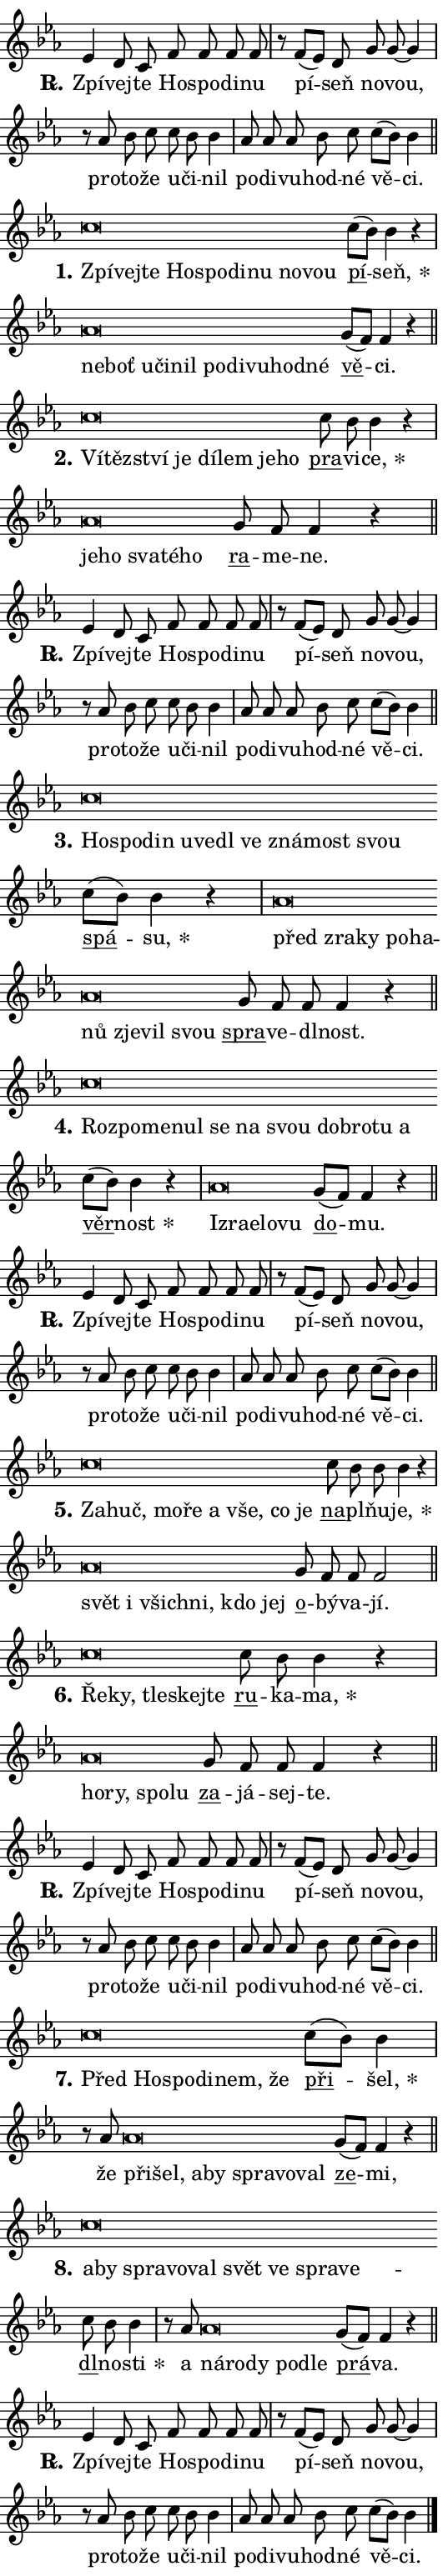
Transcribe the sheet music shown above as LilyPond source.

\version "2.24.0"
\header { tagline = "" }
\paper {
  indent = 0\cm
  top-margin = 0\cm
  right-margin = 0.13\cm % to fit lyric hyphens
  bottom-margin = 0\cm
  left-margin = 0\cm
  paper-width = 9\cm
  page-breaking = #ly:one-page-breaking
  system-system-spacing.basic-distance = #11
  score-system-spacing.basic-distance = #11
  ragged-last = ##f
}


%% Author: Thomas Morley
%% https://lists.gnu.org/archive/html/lilypond-user/2020-05/msg00002.html
#(define (line-position grob)
"Returns position of @var[grob} in current system:
   @code{'start}, if at first time-step
   @code{'end}, if at last time-step
   @code{'middle} otherwise
"
  (let* ((col (ly:item-get-column grob))
         (ln (ly:grob-object col 'left-neighbor))
         (rn (ly:grob-object col 'right-neighbor))
         (col-to-check-left (if (ly:grob? ln) ln col))
         (col-to-check-right (if (ly:grob? rn) rn col))
         (break-dir-left
           (and
             (ly:grob-property col-to-check-left 'non-musical #f)
             (ly:item-break-dir col-to-check-left)))
         (break-dir-right
           (and
             (ly:grob-property col-to-check-right 'non-musical #f)
             (ly:item-break-dir col-to-check-right))))
        (cond ((eqv? 1 break-dir-left) 'start)
              ((eqv? -1 break-dir-right) 'end)
              (else 'middle))))

#(define (tranparent-at-line-position vctor)
  (lambda (grob)
  "Relying on @code{line-position} select the relevant enry from @var{vctor}.
Used to determine transparency,"
    (case (line-position grob)
      ((end) (not (vector-ref vctor 0)))
      ((middle) (not (vector-ref vctor 1)))
      ((start) (not (vector-ref vctor 2))))))

noteHeadBreakVisibility =
#(define-music-function (break-visibility)(vector?)
"Makes @code{NoteHead}s transparent relying on @var{break-visibility}"
#{
  \override NoteHead.transparent =
    #(tranparent-at-line-position break-visibility)
#})

#(define delete-ledgers-for-transparent-note-heads
  (lambda (grob)
    "Reads whether a @code{NoteHead} is transparent.
If so this @code{NoteHead} is removed from @code{'note-heads} from
@var{grob}, which is supposed to be @code{LedgerLineSpanner}.
As a result ledgers are not printed for this @code{NoteHead}"
    (let* ((nhds-array (ly:grob-object grob 'note-heads))
           (nhds-list
             (if (ly:grob-array? nhds-array)
                 (ly:grob-array->list nhds-array)
                 '()))
           ;; Relies on the transparent-property being done before
           ;; Staff.LedgerLineSpanner.after-line-breaking is executed.
           ;; This is fragile ...
           (to-keep
             (remove
               (lambda (nhd)
                 (ly:grob-property nhd 'transparent #f))
               nhds-list)))
      ;; TODO find a better method to iterate over grob-arrays, similiar
      ;; to filter/remove etc for lists
      ;; For now rebuilt from scratch
      (set! (ly:grob-object grob 'note-heads)  '())
      (for-each
        (lambda (nhd)
          (ly:pointer-group-interface::add-grob grob 'note-heads nhd))
        to-keep))))

squashNotes = {
  \override NoteHead.X-extent = #'(-0.2 . 0.2)
  \override NoteHead.Y-extent = #'(-0.75 . 0)
  \override NoteHead.stencil =
    #(lambda (grob)
       (let ((pos (ly:grob-property grob 'staff-position)))
         (begin
           (if (< pos -7) (display "ERROR: Lower brevis then expected\n") (display ""))
           (if (<= pos -6) ly:text-interface::print ly:note-head::print))))
}
unSquashNotes = {
  \revert NoteHead.X-extent
  \revert NoteHead.Y-extent
  \revert NoteHead.stencil
}

hideNotes = \noteHeadBreakVisibility #begin-of-line-visible
unHideNotes = \noteHeadBreakVisibility #all-visible

% work-around for resetting accidentals
% https://lilypond.org/doc/v2.23/Documentation/notation/displaying-rhythms#unmetered-music
cadenzaMeasure = {
  \cadenzaOff
  \partial 1024 s1024
  \cadenzaOn
}

#(define-markup-command (accent layout props text) (markup?)
  "Underline accented syllable"
  (interpret-markup layout props
    #{\markup \override #'(offset . 4.3) \underline { #text }#}))

responsum = \markup \concat {
  "R" \hspace #-1.05 \path #0.1 #'((moveto 0 0.07) (lineto 0.9 0.8)) \hspace #0.05 "."
}

spaceSize = #0.6828661417322834 % exact space size for TeX Gyre Schola

\layout {
  \context {
    \Staff
    \remove "Time_signature_engraver"
    \override LedgerLineSpanner.after-line-breaking = #delete-ledgers-for-transparent-note-heads
  }
  \context {
    \Lyrics {
      \override LyricSpace.minimum-distance = \spaceSize
      \override LyricText.font-name = #"TeX Gyre Schola"
      \override LyricText.font-size = 1
      \override StanzaNumber.font-name = #"TeX Gyre Schola Bold"
      \override StanzaNumber.font-size = 1
    }
  }
  \context {
    \Score 
    \override NoteHead.text =
      #(lambda (grob) 
        (let ((pos (ly:grob-property grob 'staff-position)))
          #{\markup {
            \combine
              \halign #-0.55 \raise #(if (= pos -6) 0 0.5) \override #'(thickness . 2) \draw-line #'(3.2 . 0)
              \musicglyph "noteheads.sM1"
          }#}))
  }
}

% magnetic-lyrics.ily
%
%   written by
%     Jean Abou Samra <jean@abou-samra.fr>
%     Werner Lemberg <wl@gnu.org>
%
%   adapted by
%     Jiri Hon <jiri.hon@gmail.com>
%
% Version 2022-Apr-15

% https://www.mail-archive.com/lilypond-user@gnu.org/msg149350.html

#(define (Left_hyphen_pointer_engraver context)
   "Collect syllable-hyphen-syllable occurrences in lyrics and store
them in properties.  This engraver only looks to the left.  For
example, if the lyrics input is @code{foo -- bar}, it does the
following.

@itemize @bullet
@item
Set the @code{text} property of the @code{LyricHyphen} grob between
@q{foo} and @q{bar} to @code{foo}.

@item
Set the @code{left-hyphen} property of the @code{LyricText} grob with
text @q{foo} to the @code{LyricHyphen} grob between @q{foo} and
@q{bar}.
@end itemize

Use this auxiliary engraver in combination with the
@code{lyric-@/text::@/apply-@/magnetic-@/offset!} hook."
   (let ((hyphen #f)
         (text #f))
     (make-engraver
      (acknowledgers
       ((lyric-syllable-interface engraver grob source-engraver)
        (set! text grob)))
      (end-acknowledgers
       ((lyric-hyphen-interface engraver grob source-engraver)
        ;(when (not (grob::has-interface grob 'lyric-space-interface))
          (set! hyphen grob)));)
      ((stop-translation-timestep engraver)
       (when (and text hyphen)
         (ly:grob-set-object! text 'left-hyphen hyphen))
       (set! text #f)
       (set! hyphen #f)))))

#(define (lyric-text::apply-magnetic-offset! grob)
   "If the space between two syllables is less than the value in
property @code{LyricText@/.details@/.squash-threshold}, move the right
syllable to the left so that it gets concatenated with the left
syllable.

Use this function as a hook for
@code{LyricText@/.after-@/line-@/breaking} if the
@code{Left_@/hyphen_@/pointer_@/engraver} is active."
   (let ((hyphen (ly:grob-object grob 'left-hyphen #f)))
     (when hyphen
       (let ((left-text (ly:spanner-bound hyphen LEFT)))
         (when (grob::has-interface left-text 'lyric-syllable-interface)
           (let* ((common (ly:grob-common-refpoint grob left-text X))
                  (this-x-ext (ly:grob-extent grob common X))
                  (left-x-ext
                   (begin
                     ;; Trigger magnetism for left-text.
                     (ly:grob-property left-text 'after-line-breaking)
                     (ly:grob-extent left-text common X)))
                  ;; `delta` is the gap width between two syllables.
                  (delta (- (interval-start this-x-ext)
                            (interval-end left-x-ext)))
                  (details (ly:grob-property grob 'details))
                  (threshold (assoc-get 'squash-threshold details 0.2)))
             (when (< delta threshold)
               (let* (;; We have to manipulate the input text so that
                      ;; ligatures crossing syllable boundaries are not
                      ;; disabled.  For languages based on the Latin
                      ;; script this is essentially a beautification.
                      ;; However, for non-Western scripts it can be a
                      ;; necessity.
                      (lt (ly:grob-property left-text 'text))
                      (rt (ly:grob-property grob 'text))
                      (is-space (grob::has-interface hyphen 'lyric-space-interface))
                      (space (if is-space " " ""))
                      (extra-delta (if is-space spaceSize 0))
                      ;; Append new syllable.
                      (ltrt-space (if (and (string? lt) (string? rt))
                                (string-append lt space rt)
                                (make-concat-markup (list lt space rt))))
                      ;; Right-align `ltrt` to the right side.
                      (ltrt-space-markup (grob-interpret-markup
                               grob
                               (make-translate-markup
                                (cons (interval-length this-x-ext) 0)
                                (make-right-align-markup ltrt-space)))))
                 (begin
                   ;; Don't print `left-text`.
                   (ly:grob-set-property! left-text 'stencil #f)
                   ;; Set text and stencil (which holds all collected
                   ;; syllables so far) and shift it to the left.
                   (ly:grob-set-property! grob 'text ltrt-space)
                   (ly:grob-set-property! grob 'stencil ltrt-space-markup)
                   (ly:grob-translate-axis! grob (- (- delta extra-delta)) X))))))))))


#(define (lyric-hyphen::displace-bounds-first grob)
   ;; Make very sure this callback isn't triggered too early.
   (let ((left (ly:spanner-bound grob LEFT))
         (right (ly:spanner-bound grob RIGHT)))
     (ly:grob-property left 'after-line-breaking)
     (ly:grob-property right 'after-line-breaking)
     (ly:lyric-hyphen::print grob)))

squashThreshold = #0.4

\layout {
  \context {
    \Lyrics
    \consists #Left_hyphen_pointer_engraver
    \override LyricText.after-line-breaking =
      #lyric-text::apply-magnetic-offset!
    \override LyricHyphen.stencil = #lyric-hyphen::displace-bounds-first
    \override LyricText.details.squash-threshold = \squashThreshold
    \override LyricHyphen.minimum-distance = 0
    \override LyricHyphen.minimum-length = \squashThreshold
  }
}

squashText = \override LyricText.details.squash-threshold = 9999
unSquashText = \override LyricText.details.squash-threshold = \squashThreshold

leftText = \override LyricText.self-alignment-X = #LEFT
unLeftText = \revert LyricText.self-alignment-X

starOffset = #(lambda (grob) 
                (let ((x_offset (ly:self-alignment-interface::aligned-on-x-parent grob)))
                  (if (= x_offset 0) 0 (+ x_offset 1.2))))

star = #(define-music-function (syllable)(string?)
"Append star separator at the end of a syllable"
#{
  \once \override LyricText.X-offset = #starOffset
  \lyricmode { \markup {
    #syllable
    \override #'((font-name . "TeX Gyre Schola Bold")) \hspace #0.2 \lower #0.65 \larger "*"
  } }
#})

starAccent = #(define-music-function (syllable)(string?)
"Append star separator at the end of a syllable and make accent"
#{
  \once \override LyricText.X-offset = #starOffset
  \lyricmode { \markup {
    \accent #syllable
    \override #'((font-name . "TeX Gyre Schola Bold")) \hspace #0.2 \lower #0.65 \larger "*"
  } }
#})

breath = #(define-music-function (syllable)(string?)
"Append breathing indicator at the end of a syllable"
#{
  \lyricmode { \markup { #syllable "+" } }
#})

optionalBreath = #(define-music-function (syllable)(string?)
"Append optional breathing indicator at the end of a syllable"
#{
  \lyricmode { \markup { #syllable "(+)" } }
#})


\score {
    <<
        \new Voice = "melody" { \cadenzaOn \key es \major \relative { es'4 d8 c f f f f \cadenzaMeasure \bar "|" r f[( es)] d \bar "" g g~ g4 \cadenzaMeasure \bar "|" r8 as bes c \bar "" c bes bes4 \cadenzaMeasure \bar "|" as8 as as bes c c[( bes)] bes4 \cadenzaMeasure \bar "||" \break } }
        \new Lyrics \lyricsto "melody" { \lyricmode { \set stanza = \responsum
Zpí -- vej -- te Ho -- spo -- di -- nu pí -- seň no -- vou, pro -- to -- že u -- či -- nil po -- di -- vu -- hod -- né vě -- ci. } }
    >>
    \layout {}
}

\score {
    <<
        \new Voice = "melody" { \cadenzaOn \key es \major \relative { \squashNotes c''\breve*1/16 \hideNotes \breve*1/16 \bar "" \breve*1/16 \bar "" \breve*1/16 \bar "" \breve*1/16 \bar "" \breve*1/16 \bar "" \breve*1/16 \bar "" \breve*1/16 \breve*1/16 \bar "" \unHideNotes \unSquashNotes \bar "" c8[( bes)] bes4 r \cadenzaMeasure \bar "|" \squashNotes as\breve*1/16 \hideNotes \breve*1/16 \bar "" \breve*1/16 \bar "" \breve*1/16 \bar "" \breve*1/16 \bar "" \breve*1/16 \bar "" \breve*1/16 \bar "" \breve*1/16 \bar "" \breve*1/16 \breve*1/16 \bar "" \unHideNotes \unSquashNotes \bar "" g8[( f)] f4 r \cadenzaMeasure \bar "||" \break } }
        \new Lyrics \lyricsto "melody" { \lyricmode { \set stanza = "1."
\leftText Zpí -- \squashText vej -- te Ho -- spo -- di -- nu no -- vou \unLeftText \unSquashText \markup \accent pí -- \star seň, \leftText ne -- \squashText boť u -- či -- nil po -- di -- vu -- hod -- né \unLeftText \unSquashText \markup \accent vě -- ci. } }
    >>
    \layout {}
}

\score {
    <<
        \new Voice = "melody" { \cadenzaOn \key es \major \relative { \squashNotes c''\breve*1/16 \hideNotes \breve*1/16 \bar "" \breve*1/16 \bar "" \breve*1/16 \bar "" \breve*1/16 \bar "" \breve*1/16 \bar "" \breve*1/16 \breve*1/16 \bar "" \unHideNotes \unSquashNotes \bar "" c8 bes bes4 r \cadenzaMeasure \bar "|" \squashNotes as\breve*1/16 \hideNotes \breve*1/16 \bar "" \breve*1/16 \bar "" \breve*1/16 \breve*1/16 \bar "" \unHideNotes \unSquashNotes \bar "" g8 f f4 r \cadenzaMeasure \bar "||" \break } }
        \new Lyrics \lyricsto "melody" { \lyricmode { \set stanza = "2."
\leftText Ví -- \squashText těz -- ství je dí -- lem je -- ho \unLeftText \unSquashText \markup \accent pra -- vi -- \star ce, \leftText je -- \squashText ho sva -- té -- ho \unLeftText \unSquashText \markup \accent ra -- me -- ne. } }
    >>
    \layout {}
}

\score {
    <<
        \new Voice = "melody" { \cadenzaOn \key es \major \relative { es'4 d8 c f f f f \cadenzaMeasure \bar "|" r f[( es)] d \bar "" g g~ g4 \cadenzaMeasure \bar "|" r8 as bes c \bar "" c bes bes4 \cadenzaMeasure \bar "|" as8 as as bes c c[( bes)] bes4 \cadenzaMeasure \bar "||" \break } }
        \new Lyrics \lyricsto "melody" { \lyricmode { \set stanza = \responsum
Zpí -- vej -- te Ho -- spo -- di -- nu pí -- seň no -- vou, pro -- to -- že u -- či -- nil po -- di -- vu -- hod -- né vě -- ci. } }
    >>
    \layout {}
}

\score {
    <<
        \new Voice = "melody" { \cadenzaOn \key es \major \relative { \squashNotes c''\breve*1/16 \hideNotes \breve*1/16 \bar "" \breve*1/16 \bar "" \breve*1/16 \bar "" \breve*1/16 \bar "" \breve*1/16 \bar "" \breve*1/16 \bar "" \breve*1/16 \bar "" \breve*1/16 \breve*1/16 \bar "" \unHideNotes \unSquashNotes \bar "" c8[( bes)] bes4 r \cadenzaMeasure \bar "|" \squashNotes as\breve*1/16 \hideNotes \breve*1/16 \bar "" \breve*1/16 \bar "" \breve*1/16 \bar "" \breve*1/16 \bar "" \breve*1/16 \bar "" \breve*1/16 \bar "" \breve*1/16 \breve*1/16 \bar "" \unHideNotes \unSquashNotes \bar "" g8 f f f4 r \cadenzaMeasure \bar "||" \break } }
        \new Lyrics \lyricsto "melody" { \lyricmode { \set stanza = "3."
\leftText Ho -- \squashText spo -- din u -- ve -- dl ve zná -- most svou \unLeftText \unSquashText \markup \accent spá -- \star su, \leftText před \squashText zra -- ky po -- ha -- nů zje -- vil svou \unLeftText \unSquashText \markup \accent spra -- ve -- dl -- nost. } }
    >>
    \layout {}
}

\score {
    <<
        \new Voice = "melody" { \cadenzaOn \key es \major \relative { \squashNotes c''\breve*1/16 \hideNotes \breve*1/16 \bar "" \breve*1/16 \bar "" \breve*1/16 \bar "" \breve*1/16 \bar "" \breve*1/16 \bar "" \breve*1/16 \bar "" \breve*1/16 \bar "" \breve*1/16 \bar "" \breve*1/16 \breve*1/16 \bar "" \unHideNotes \unSquashNotes \bar "" c8[( bes)] bes4 r \cadenzaMeasure \bar "|" \squashNotes as\breve*1/16 \hideNotes \breve*1/16 \bar "" \breve*1/16 \bar "" \breve*1/16 \breve*1/16 \bar "" \unHideNotes \unSquashNotes \bar "" g8[( f)] f4 r \cadenzaMeasure \bar "||" \break } }
        \new Lyrics \lyricsto "melody" { \lyricmode { \set stanza = "4."
\leftText Roz -- \squashText po -- me -- nul se na svou dob -- ro -- tu a \unLeftText \unSquashText \markup \accent věr -- \star nost \leftText Iz -- \squashText ra -- e -- lo -- vu \unLeftText \unSquashText \markup \accent do -- mu. } }
    >>
    \layout {}
}

\score {
    <<
        \new Voice = "melody" { \cadenzaOn \key es \major \relative { es'4 d8 c f f f f \cadenzaMeasure \bar "|" r f[( es)] d \bar "" g g~ g4 \cadenzaMeasure \bar "|" r8 as bes c \bar "" c bes bes4 \cadenzaMeasure \bar "|" as8 as as bes c c[( bes)] bes4 \cadenzaMeasure \bar "||" \break } }
        \new Lyrics \lyricsto "melody" { \lyricmode { \set stanza = \responsum
Zpí -- vej -- te Ho -- spo -- di -- nu pí -- seň no -- vou, pro -- to -- že u -- či -- nil po -- di -- vu -- hod -- né vě -- ci. } }
    >>
    \layout {}
}

\score {
    <<
        \new Voice = "melody" { \cadenzaOn \key es \major \relative { \squashNotes c''\breve*1/16 \hideNotes \breve*1/16 \bar "" \breve*1/16 \bar "" \breve*1/16 \bar "" \breve*1/16 \bar "" \breve*1/16 \bar "" \breve*1/16 \breve*1/16 \bar "" \unHideNotes \unSquashNotes \bar "" c8 bes bes bes4 r \cadenzaMeasure \bar "|" \squashNotes as\breve*1/16 \hideNotes \breve*1/16 \bar "" \breve*1/16 \bar "" \breve*1/16 \bar "" \breve*1/16 \breve*1/16 \bar "" \unHideNotes \unSquashNotes \bar "" g8 f f f2 \cadenzaMeasure \bar "||" \break } }
        \new Lyrics \lyricsto "melody" { \lyricmode { \set stanza = "5."
\leftText Za -- \squashText huč, mo -- ře a vše, co je \unLeftText \unSquashText \markup \accent na -- pl -- ňu -- \star je, \leftText svět \squashText i všich -- ni, kdo jej \unLeftText \unSquashText \markup \accent o -- bý -- va -- jí. } }
    >>
    \layout {}
}

\score {
    <<
        \new Voice = "melody" { \cadenzaOn \key es \major \relative { \squashNotes c''\breve*1/16 \hideNotes \breve*1/16 \bar "" \breve*1/16 \bar "" \breve*1/16 \breve*1/16 \bar "" \unHideNotes \unSquashNotes \bar "" c8 bes bes4 r \cadenzaMeasure \bar "|" \squashNotes as\breve*1/16 \hideNotes \breve*1/16 \bar "" \breve*1/16 \breve*1/16 \bar "" \unHideNotes \unSquashNotes \bar "" g8 f f f4 r \cadenzaMeasure \bar "||" \break } }
        \new Lyrics \lyricsto "melody" { \lyricmode { \set stanza = "6."
\leftText Ře -- \squashText ky, tle -- skej -- te \unLeftText \unSquashText \markup \accent ru -- ka -- \star ma, \leftText ho -- \squashText ry, spo -- lu \unLeftText \unSquashText \markup \accent za -- já -- sej -- te. } }
    >>
    \layout {}
}

\score {
    <<
        \new Voice = "melody" { \cadenzaOn \key es \major \relative { es'4 d8 c f f f f \cadenzaMeasure \bar "|" r f[( es)] d \bar "" g g~ g4 \cadenzaMeasure \bar "|" r8 as bes c \bar "" c bes bes4 \cadenzaMeasure \bar "|" as8 as as bes c c[( bes)] bes4 \cadenzaMeasure \bar "||" \break } }
        \new Lyrics \lyricsto "melody" { \lyricmode { \set stanza = \responsum
Zpí -- vej -- te Ho -- spo -- di -- nu pí -- seň no -- vou, pro -- to -- že u -- či -- nil po -- di -- vu -- hod -- né vě -- ci. } }
    >>
    \layout {}
}

\score {
    <<
        \new Voice = "melody" { \cadenzaOn \key es \major \relative { \squashNotes c''\breve*1/16 \hideNotes \breve*1/16 \bar "" \breve*1/16 \bar "" \breve*1/16 \bar "" \breve*1/16 \breve*1/16 \bar "" \unHideNotes \unSquashNotes \bar "" c8[( bes)] bes4 \cadenzaMeasure \bar "|" r8 as8 \squashNotes as\breve*1/16 \hideNotes \breve*1/16 \bar "" \breve*1/16 \bar "" \breve*1/16 \bar "" \breve*1/16 \bar "" \breve*1/16 \breve*1/16 \bar "" \unHideNotes \unSquashNotes \bar "" g8[( f)] f4 r \cadenzaMeasure \bar "||" \break } }
        \new Lyrics \lyricsto "melody" { \lyricmode { \set stanza = "7."
\leftText Před \squashText Ho -- spo -- di -- nem, že \unLeftText \unSquashText \markup \accent při -- \star šel, že \leftText při -- \squashText šel, a -- by spra -- vo -- val \unLeftText \unSquashText \markup \accent ze -- mi, } }
    >>
    \layout {}
}

\score {
    <<
        \new Voice = "melody" { \cadenzaOn \key es \major \relative { \squashNotes c''\breve*1/16 \hideNotes \breve*1/16 \bar "" \breve*1/16 \bar "" \breve*1/16 \bar "" \breve*1/16 \bar "" \breve*1/16 \bar "" \breve*1/16 \bar "" \breve*1/16 \breve*1/16 \bar "" \unHideNotes \unSquashNotes \bar "" c8 bes bes4 \cadenzaMeasure \bar "|" r8 as8 \squashNotes as\breve*1/16 \hideNotes \breve*1/16 \bar "" \breve*1/16 \bar "" \breve*1/16 \breve*1/16 \bar "" \unHideNotes \unSquashNotes \bar "" g8[( f)] f4 r \cadenzaMeasure \bar "||" \break } }
        \new Lyrics \lyricsto "melody" { \lyricmode { \set stanza = "8."
\leftText a -- \squashText by spra -- vo -- val svět ve spra -- ve -- \unLeftText \unSquashText \markup \accent dl -- no -- \star sti a \leftText ná -- \squashText ro -- dy po -- dle \unLeftText \unSquashText \markup \accent prá -- va. } }
    >>
    \layout {}
}

\score {
    <<
        \new Voice = "melody" { \cadenzaOn \key es \major \relative { es'4 d8 c f f f f \cadenzaMeasure \bar "|" r f[( es)] d \bar "" g g~ g4 \cadenzaMeasure \bar "|" r8 as bes c \bar "" c bes bes4 \cadenzaMeasure \bar "|" as8 as as bes c c[( bes)] bes4 \cadenzaMeasure \bar "||" \break } \bar "|." }
        \new Lyrics \lyricsto "melody" { \lyricmode { \set stanza = \responsum
Zpí -- vej -- te Ho -- spo -- di -- nu pí -- seň no -- vou, pro -- to -- že u -- či -- nil po -- di -- vu -- hod -- né vě -- ci. } }
    >>
    \layout {}
}
